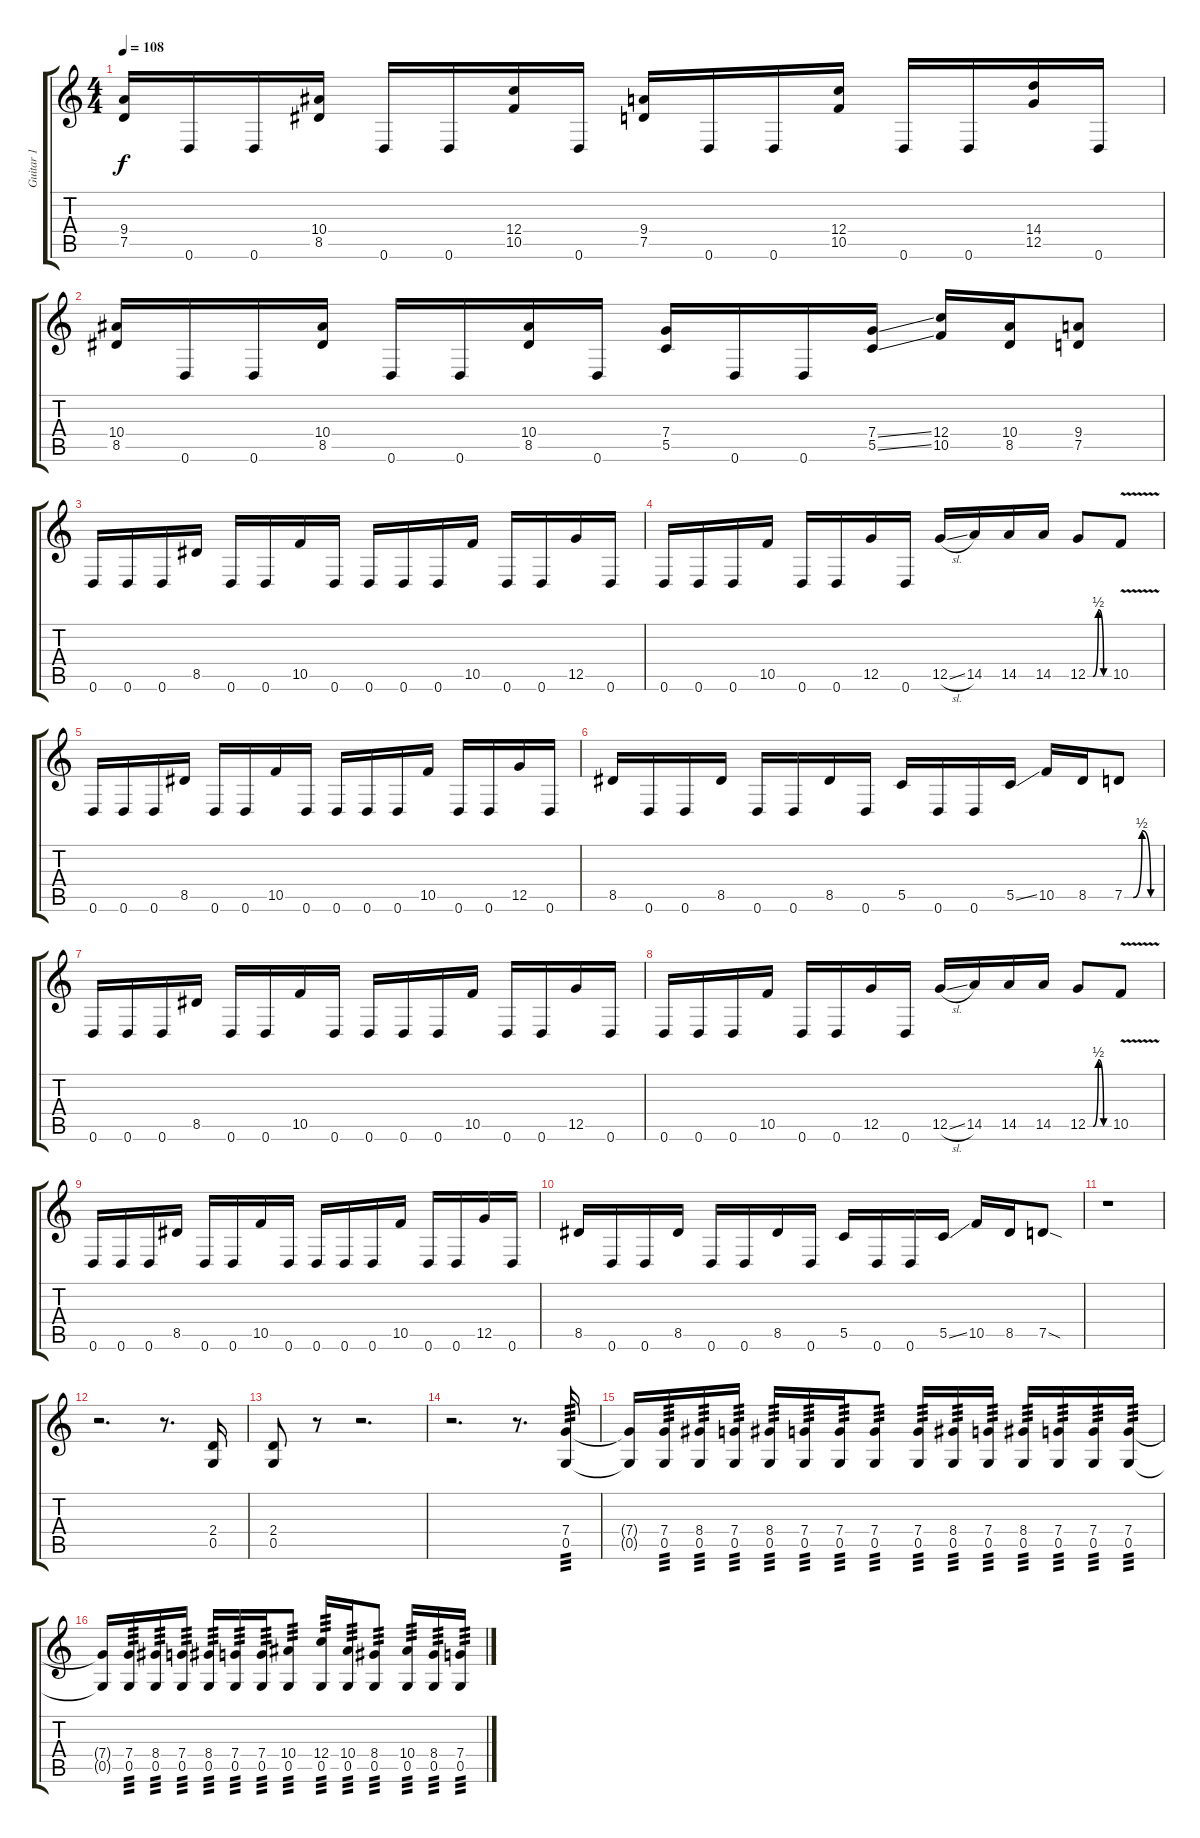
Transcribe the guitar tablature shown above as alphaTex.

\track ("Guitar 1" "Guitar 1") {instrument overdrivenguitar}
\staff {score tabs}
\tuning (D4 A3 F3 C3 G2 D2) {hide}
\ts (4 4)
\tempo 108
\clef g2
\ks c
(9.4 7.5).16{dy f} 0.6.16 0.6.16 (10.4 8.5).16 0.6.16 0.6.16 (12.4 10.5).16 0.6.16 (9.4 7.5).16 0.6.16 0.6.16 (12.4 10.5).16 0.6.16 0.6.16 (14.4 12.5).16 0.6.16 |
(10.4 8.5).16 0.6.16 0.6.16 (10.4 8.5).16 0.6.16 0.6.16 (10.4 8.5).16 0.6.16 (7.4 5.5).16 0.6.16 0.6.16 (7.4{ss} 5.5{ss}).16 (12.4 10.5).16 (10.4 8.5).16 (9.4 7.5).8 |
\section ("" "")
0.6.16 0.6.16 0.6.16 8.5.16 0.6.16 0.6.16 10.5.16 0.6.16 0.6.16 0.6.16 0.6.16 10.5.16 0.6.16 0.6.16 12.5.16 0.6.16 |
0.6.16 0.6.16 0.6.16 10.5.16 0.6.16 0.6.16 12.5.16 0.6.16 12.5{sl}.16 14.5.16 14.5.16 14.5.16 12.5{be (custom 0 0 15 0 30 2 45 0 60 0)}.8 10.5{v}.8 |
0.6.16 0.6.16 0.6.16 8.5.16 0.6.16 0.6.16 10.5.16 0.6.16 0.6.16 0.6.16 0.6.16 10.5.16 0.6.16 0.6.16 12.5.16 0.6.16 |
8.5.16 0.6.16 0.6.16 8.5.16 0.6.16 0.6.16 8.5.16 0.6.16 5.5.16 0.6.16 0.6.16 5.5{ss}.16 10.5.16 8.5.16 7.5{be (custom 0 0 15 0 30 2 45 0 60 0)}.8 |
0.6.16 0.6.16 0.6.16 8.5.16 0.6.16 0.6.16 10.5.16 0.6.16 0.6.16 0.6.16 0.6.16 10.5.16 0.6.16 0.6.16 12.5.16 0.6.16 |
0.6.16 0.6.16 0.6.16 10.5.16 0.6.16 0.6.16 12.5.16 0.6.16 12.5{sl}.16 14.5.16 14.5.16 14.5.16 12.5{be (custom 0 0 15 0 30 2 45 0 60 0)}.8 10.5{v}.8 |
0.6.16 0.6.16 0.6.16 8.5.16 0.6.16 0.6.16 10.5.16 0.6.16 0.6.16 0.6.16 0.6.16 10.5.16 0.6.16 0.6.16 12.5.16 0.6.16 |
8.5.16 0.6.16 0.6.16 8.5.16 0.6.16 0.6.16 8.5.16 0.6.16 5.5.16 0.6.16 0.6.16 5.5{ss}.16 10.5.16 8.5.16 7.5{sod}.8 |
\section ("" "")
r.1 |
r.2{d} r.8{d} (2.4 0.5).16 |
(2.4 0.5).8 r.8 r.2{d} |
r.2{d} r.8{d} (7.4 0.5).16{tp 3} |
\section ("" "")
(7.4{t} 0.5{t}).16 (7.4 0.5).16{tp 3} (8.4 0.5).16{tp 3} (7.4 0.5).16{tp 3} (8.4 0.5).16{tp 3} (7.4 0.5).16{tp 3} (7.4 0.5).16{tp 3} (7.4 0.5).8{tp 3} (7.4 0.5).16{tp 3} (8.4 0.5).16{tp 3} (7.4 0.5).16{tp 3} (8.4 0.5).16{tp 3} (7.4 0.5).16{tp 3} (7.4 0.5).16{tp 3} (7.4 0.5).16{tp 3} |
(7.4{t} 0.5{t}).16 (7.4 0.5).16{tp 3} (8.4 0.5).16{tp 3} (7.4 0.5).16{tp 3} (8.4 0.5).16{tp 3} (7.4 0.5).16{tp 3} (7.4 0.5).16{tp 3} (10.4 0.5).8{tp 3} (12.4 0.5).16{tp 3} (10.4 0.5).16{tp 3} (8.4 0.5).8{tp 3} (10.4 0.5).16{tp 3} (8.4 0.5).16{tp 3} (7.4 0.5).16{tp 3}
